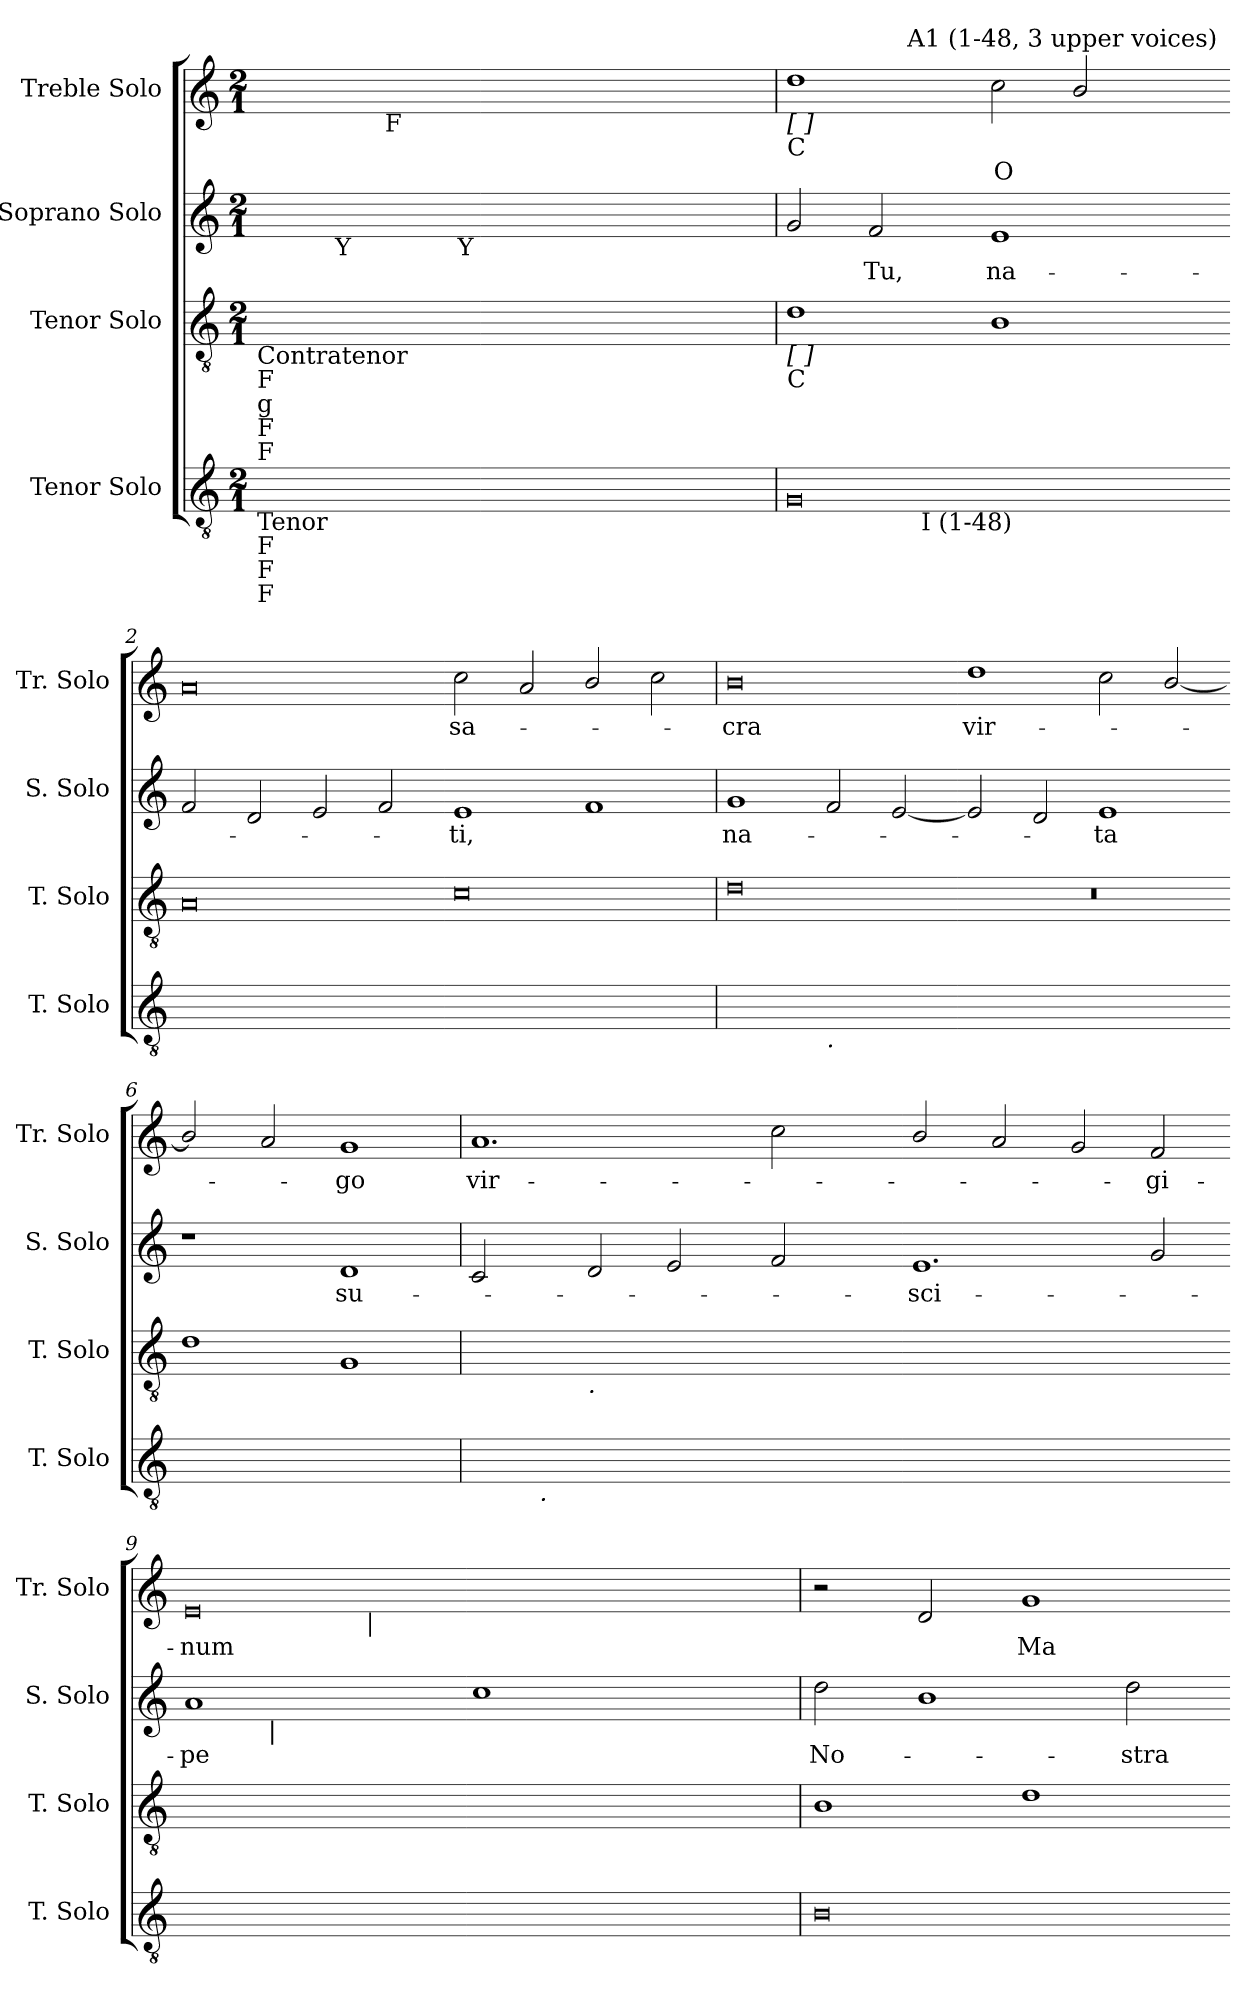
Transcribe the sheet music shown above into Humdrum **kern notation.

**kern	**kern	**kern	**text	**kern	**text
*part4	*part3	*part2	*part2	*part1	*part1
*staff4	*staff3	*staff2	*staff2	*staff1	*staff1
*I"Tenor Solo	*I"Tenor Solo	*I"Soprano Solo	*	*I"Treble Solo	*
*I'T. Solo	*I'T. Solo	*I'S. Solo	*	*I'Tr. Solo	*
!!LO:PB:g=z
*clefGv2	*clefGv2	*clefG2	*	*clefG2	*
*ITrd7c12	*ITrd7c12	*	*	*	*
*k[]	*k[]	*k[]	*	*k[]	*
*C:	*C:	*C:	*	*C:	*
*M2/1	*M2/1	*M2/1	*	*M2/1	*
=1	=1	=1	=1	=1	=1
!	!	!	!	!LO:TX:b:t=a	!
!	!	!	!	!LO:TX:b:t=Y	!
!	!	!	!	!LO:TX:b:t=Y	!
!	!	!LO:TX:b:t=Y	!	!	!
!	!	!LO:TX:b:t=7	!	!	!
!	!	!LO:TX:b:t=Y	!	!	!
!	!	!LO:TX:b:t=a	!	!	!
!	!LO:TX:b:t=Contratenor	!	!	!	!
!	!LO:TX:b:t=F	!	!	!	!
!	!LO:TX:b:t=g	!	!	!	!
!	!LO:TX:b:t=F	!	!	!	!
!	!LO:TX:b:t=F	!	!	!	!
!LO:TX:b:t=Tenor	!	!	!	!	!
!LO:TX:b:t=F	!	!	!	!	!
!LO:TX:b:t=F	!	!	!	!	!
!LO:TX:b:t=F	!	!	!	!	!
!LO:N:vis=1	!LO:N:vis=1	!LO:N:vis=1	!	!LO:N:vis=1	!
*	*	*^	*	*^	*
*	*	*	*^	*	*	*	*
0ryy	0ryy	0ryy	4ryy	2ryy	.	0ryy	4ryy	.
.	.	.	32ryy	.	.	.	8ryy	.
.	.	.	128...ryy	.	.	.	.	.
!	!	!	!LO:TX:b:t=Y	!	!	!	!	!
.	.	.	1ryy	.	.	.	.	.
.	.	.	.	.	.	.	32ryy	.
.	.	.	.	.	.	.	128ryy	.
.	.	.	.	.	.	.	512ryy	.
!	!	!	!	!	!	!	!LO:TX:b:t=F	!
.	.	.	.	.	.	.	1ryy	.
.	.	.	.	8ryy	.	.	.	.
.	.	.	.	128..ryy	.	.	.	.
!	!	!	!	!LO:TX:b:t=Y	!	!	!	!
.	.	.	.	1ryy	.	.	.	.
.	.	.	2ryy	.	.	.	.	.
.	.	.	.	.	.	.	2ryy	.
.	.	.	.	4ryy	.	.	.	.
.	.	.	8ryy	.	.	.	.	.
.	.	.	.	16ryy	.	.	.	.
.	.	.	.	.	.	.	16ryy	.
.	.	.	16ryy	.	.	.	.	.
.	.	.	.	32ryy	.	.	.	.
.	.	.	.	.	.	.	64ryy	.
.	.	.	.	64ryy	.	.	.	.
.	.	.	64ryy	.	.	.	.	.
.	.	.	.	.	.	.	256.ryy	.
.	.	.	.	512ryy	.	.	.	.
.	.	.	1024ryy	.	.	.	.	.
=1	=1	=1	=1	=1	=1	=1	=1	=1
!	!	!	!	!	!	!LO:TX:b:t=[ ]	!	!
!	!	!	!	!	!	!LO:TX:b:t=C	!	!
!	!	!LO:TX:b:t=[ ]	!	!	!	!	!	!
!	!	!LO:TX:b:t=C	!	!	!	!	!	!
!	!LO:TX:b:t=[ ]	!	!	!	!	!	!	!
!	!LO:TX:b:t=C	!	!	!	!	!	!	!
!LO:TX:b:t=[ ]	!	!	!	!	!	!	!	!
!LO:TX:b:t=C	!	!	!	!	!	!	!	!
*^	*	*v	*v	*v	*	*	*	*
0GGi	2ryy	1Di	2gi/	.	1ddi	2ryy	.
!	!	!	!	!LO:LY:b:color=#000000	!	!	!
.	16ryy	.	2fi/	Tu,	.	16ryy	.
.	32ryy	.	.	.	.	64...ryy	.
!	!	!	!	!	!	!LO:TX:a:t=A1 (1-48, 3 upper voices)	!
.	.	.	.	.	.	1ryy	.
.	64ryy	.	.	.	.	.	.
.	1024ryy	.	.	.	.	.	.
!	!LO:TX:b:t=I (1-48)	!	!	!	!	!	!
.	1ryy	.	.	.	.	.	.
!	!	!	!	!LO:LY:b:color=#000000	!	!	!
!	!	!	!	!	!	!	!LO:LY:b:color=#000000
.	.	1BBi	1ei	na-	2cci\	.	O
.	.	.	.	.	2bi/	.	.
.	.	.	.	.	.	4ryy	.
.	4ryy	.	.	.	.	.	.
.	.	.	.	.	.	8ryy	.
.	8ryy	.	.	.	.	.	.
.	.	.	.	.	.	32ryy	.
.	128...ryy	.	.	.	.	.	.
.	.	.	.	.	.	512ryy	.
*v	*v	*	*	*	*v	*v	*
=2-	=2-	=2-	=2-	=2-	=2-
[<0AAiyy	0AAi	2fi/	.	0ai	.
.	.	2di/	.	.	.
.	.	2ei/	.	.	.
.	.	2fi/	.	.	.
=3-	=3-	=3-	=3-	=3-	=3-
!	!	!	!LO:LY:b:color=#000000	!	!
!	!	!	!	!	!LO:LY:b:color=#000000
0AAiyy]	0Ci	1ei	-ti,	2cci\	sa-
.	.	.	.	2ai/	.
.	.	1fi	.	2bi/	.
.	.	.	.	2cci\	.
=4	=4	=4	=4	=4	=4
!	!	!	!LO:LY:b:color=#000000	!	!
!	!	!	!	!	!LO:LY:b:color=#000000
*^	*	*	*	*	*
[<0GGiyy	1ryy	0Di	1gi	na-	0bi	-cra
!	!LO:TX:b:i:t=.	!	!	!	!	!
.	1ryy	.	2fi/	.	.	.
.	.	.	[<2ei/	.	.	.
=5-	=5-	=5-	=5-	=5-	=5-	=5-
!	!	!LO:N:vis=1	!	!	!	!
*v	*v	*	*	*	*	*
*^	*	*	*	*	*
!	!	!	!	!	!	!LO:LY:b:color=#000000
*v	*v	*	*	*	*	*
0GGiyy_<	0r	2ei/]	.	1ddi	vir-
.	.	2di/	.	.	.
!	!	!	!LO:LY:b:color=#000000	!	!
.	.	1ei	-ta	2cci\	.
.	.	.	.	[<2bi/	.
=6-	=6-	=6-	=6-	=6-	=6-
0GGiyy]	1Di	1r	.	2bi/]	.
.	.	.	.	2ai/	.
!	!	!	!LO:LY:b:color=#000000	!	!
!	!	!	!	!	!LO:LY:b:color=#000000
.	1GGi	1di	su-	1gi	-go
!!LO:LB:g=z
=7	=7	=7	=7	=7	=7
!	!	!	!	!	!LO:LY:b:color=#000000
*^	*^	*	*	*	*
[>0Ciyy	4ryy	[<0CCiyy	2ryy	2ci/	.	1.ai	vir-
.	32ryy	.	.	.	.	.	.
.	1024ryy	.	.	.	.	.	.
!	!LO:TX:b:i:t=.	!	!	!	!	!	!
.	1ryy	.	.	.	.	.	.
!	!	!	!LO:TX:b:i:t=.	!	!	!	!
.	.	.	1.ryy	2di/	.	.	.
.	.	.	.	2ei/	.	.	.
.	2ryy	.	.	.	.	.	.
.	.	.	.	2fi/	.	2cci\	.
.	8ryy	.	.	.	.	.	.
.	16ryy	.	.	.	.	.	.
.	64ryy	.	.	.	.	.	.
.	128...ryy	.	.	.	.	.	.
*v	*v	*	*	*	*	*	*
*	*v	*v	*	*	*	*
=8-	=8-	=8-	=8-	=8-	=8-
*^	*^	*	*	*	*
!	!	!	!	!	!LO:LY:b:color=#000000	!	!
*v	*v	*	*	*	*	*	*
*	*v	*v	*	*	*	*
0Ciyy_>	0CCiyy_<	1.ei	-sci-	2bi/	.
.	.	.	.	2ai/	.
.	.	.	.	2gi/	.
!	!	!	!	!	!LO:LY:b:color=#000000
.	.	2gi/	.	2fi/	-gi-
=9-	=9-	=9-	=9-	=9-	=9-
!	!	!	!LO:LY:b:color=#000000	!	!
!	!	!	!	!	!LO:LY:b:color=#000000
*	*	*^	*	*^	*
0Ciyy]	0CCiyy]	1ai	4ryy	-pe	0ei	4ryy	-num
.	.	.	128ryy	.	.	8ryy	.
.	.	.	256ryy	.	.	.	.
.	.	.	1024ryy	.	.	.	.
!	!	!	!LO:TX:b:i:t=|	!	!	!	!
.	.	.	1ryy	.	.	.	.
.	.	.	.	.	.	16ryy	.
.	.	.	.	.	.	32ryy	.
.	.	.	.	.	.	256.ryy	.
!	!	!	!	!	!	!LO:TX:b:i:t=|	!
.	.	.	.	.	.	1ryy	.
.	.	1cci	.	.	.	.	.
.	.	.	2ryy	.	.	.	.
.	.	.	.	.	.	2ryy	.
.	.	.	8ryy	.	.	.	.
.	.	.	16ryy	.	.	.	.
.	.	.	32ryy	.	.	.	.
.	.	.	.	.	.	64ryy	.
.	.	.	64ryy	.	.	.	.
.	.	.	.	.	.	128ryy	.
.	.	.	512.ryy	.	.	.	.
.	.	.	.	.	.	512ryy	.
*	*	*v	*v	*	*	*	*
*	*	*	*	*v	*v	*
=10	=10	=10	=10	=10	=10
*	*	*^	*	*^	*
!	!	!	!	!LO:LY:b:color=#000000	!	!	!
*	*	*v	*v	*	*	*	*
*	*	*	*	*v	*v	*
0BBi	1BBi	2ddi\	No-	2r	.
.	.	1bi	.	2di/	.
!	!	!	!	!	!LO:LY:b:color=#000000
.	1Di	.	.	1gi	Ma-
!	!	!	!LO:LY:b:color=#000000	!	!
.	.	2ddi\	-stra	.	.
=-	=-	=-	=-	=-	=-
*-	*-	*-	*-	*-	*-
